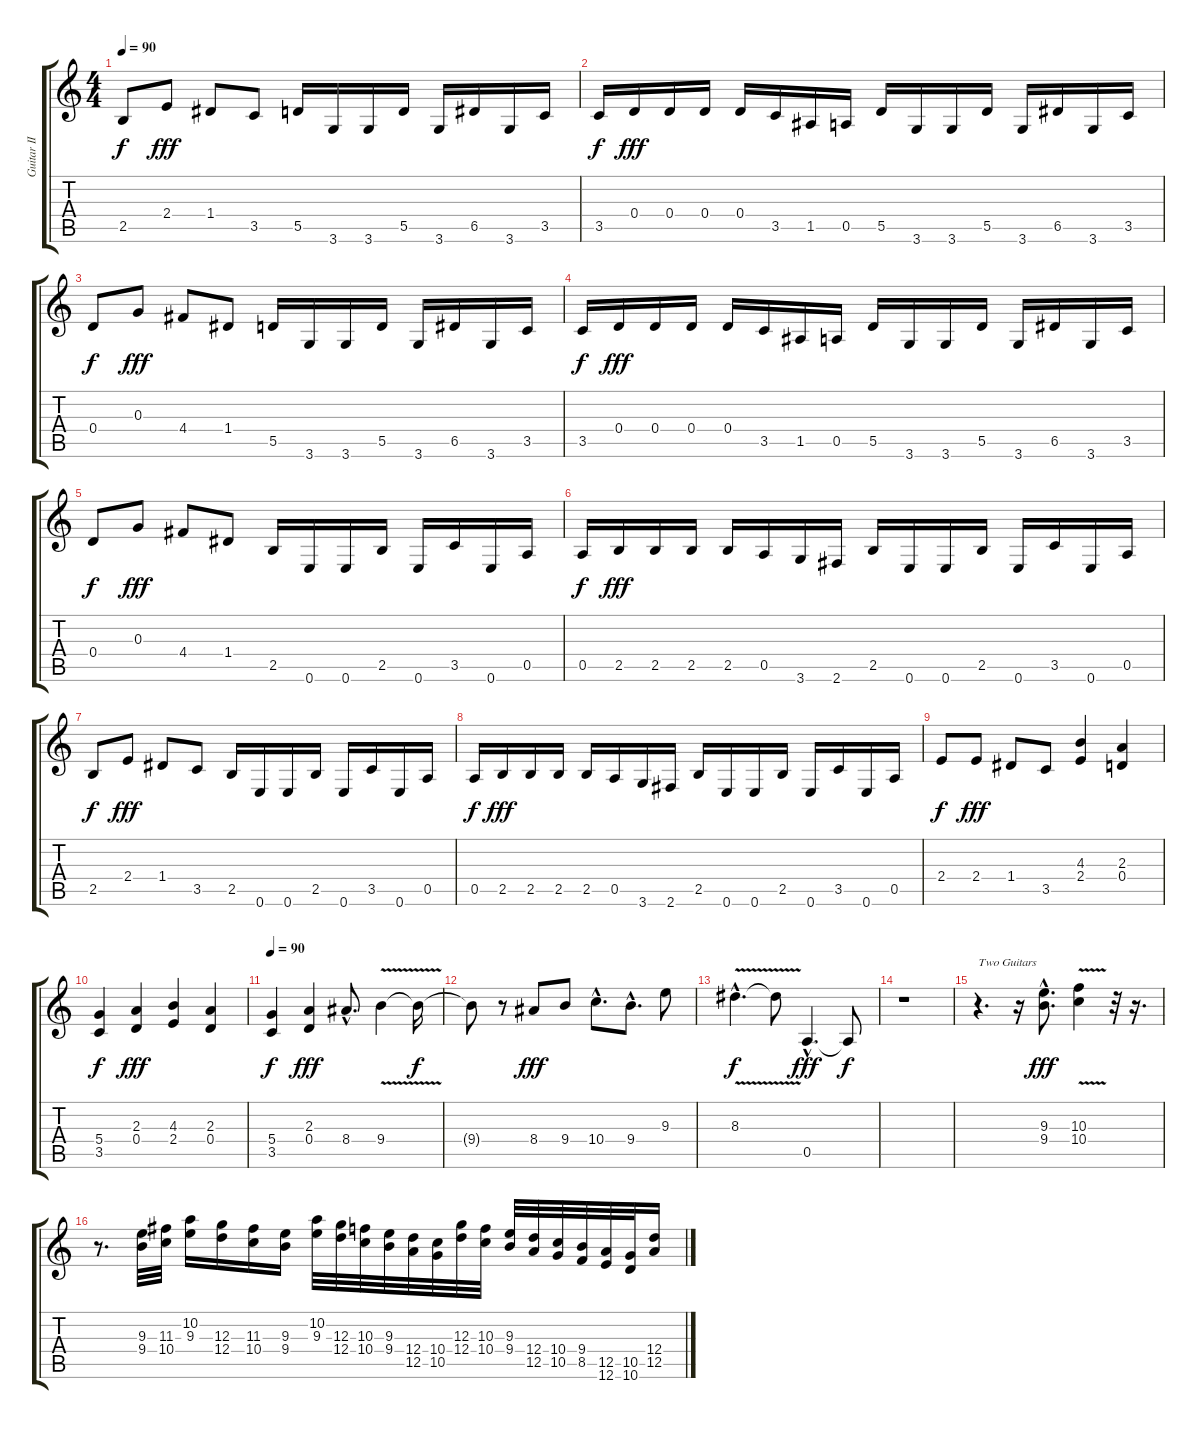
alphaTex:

\track ("Guitar II" "Guitar II") {instrument distortionguitar}
\staff {score tabs}
\tuning (E4 B3 G3 D3 A2 E2) {hide}
\ts (4 4)
\tempo 90
\clef g2
\ks c
2.5.8{dy f} 2.4.8{dy fff} 1.4.8 3.5.8 5.5.16 3.6.16 3.6.16 5.5.16 3.6.16 6.5.16 3.6.16 3.5.16 |
3.5.16{dy f} 0.4.16{dy fff} 0.4.16 0.4.16 0.4.16 3.5.16 1.5.16 0.5.16 5.5.16 3.6.16 3.6.16 5.5.16 3.6.16 6.5.16 3.6.16 3.5.16 |
0.4.8{dy f} 0.3.8{dy fff} 4.4.8 1.4.8 5.5.16 3.6.16 3.6.16 5.5.16 3.6.16 6.5.16 3.6.16 3.5.16 |
3.5.16{dy f} 0.4.16{dy fff} 0.4.16 0.4.16 0.4.16 3.5.16 1.5.16 0.5.16 5.5.16 3.6.16 3.6.16 5.5.16 3.6.16 6.5.16 3.6.16 3.5.16 |
0.4.8{dy f} 0.3.8{dy fff} 4.4.8 1.4.8 2.5.16 0.6.16 0.6.16 2.5.16 0.6.16 3.5.16 0.6.16 0.5.16 |
0.5.16{dy f} 2.5.16{dy fff} 2.5.16 2.5.16 2.5.16 0.5.16 3.6.16 2.6.16 2.5.16 0.6.16 0.6.16 2.5.16 0.6.16 3.5.16 0.6.16 0.5.16 |
2.5.8{dy f} 2.4.8{dy fff} 1.4.8 3.5.8 2.5.16 0.6.16 0.6.16 2.5.16 0.6.16 3.5.16 0.6.16 0.5.16 |
0.5.16{dy f} 2.5.16{dy fff} 2.5.16 2.5.16 2.5.16 0.5.16 3.6.16 2.6.16 2.5.16 0.6.16 0.6.16 2.5.16 0.6.16 3.5.16 0.6.16 0.5.16 |
2.4.8{dy f} 2.4.8{dy fff} 1.4.8 3.5.8 (4.3 2.4).4 (2.3 0.4).4 |
(5.4 3.5).4{dy f} (2.3 0.4).4{dy fff} (4.3 2.4).4 (2.3 0.4).4 |
\tempo 90
(5.4 3.5).4{dy f} (2.3 0.4).4{dy fff} 8.4{hac}.8{d} 9.4{v}.4 9.4{t}.16{dy f} |
9.4{t}.8 r.8 8.4.8{dy fff} 9.4.8 10.4{hac}.8{d} 9.4{hac}.8{d} 9.3.8 |
8.3{v hac}.4{d dy f} 8.3{t}.8 0.5{hac}.4{d dy fff} 0.5{t}.8{dy f} |
r.1 |
r.4{d txt "Two Guitars"} r.16 (9.3{hac} 9.4{hac}).8{d dy fff} (10.3{v} 10.4).4 r.32 r.16{d} |
r.8{d} (9.3 9.4).32 (11.3 10.4).32 (10.2 9.3).16 (12.3 12.4).16 (11.3 10.4).16 (9.3 9.4).16 (10.2 9.3).32 (12.3 12.4).32 (10.3 10.4).32 (9.3 9.4).32 (12.4 12.5).32 (10.4 10.5).32 (12.3 12.4).32 (10.3 10.4).32 (9.3 9.4).32 (12.4 12.5).32 (10.4 10.5).32 (9.4 8.5).32 (12.5 12.6).32 (10.5 10.6).32 (12.4 12.5).16
